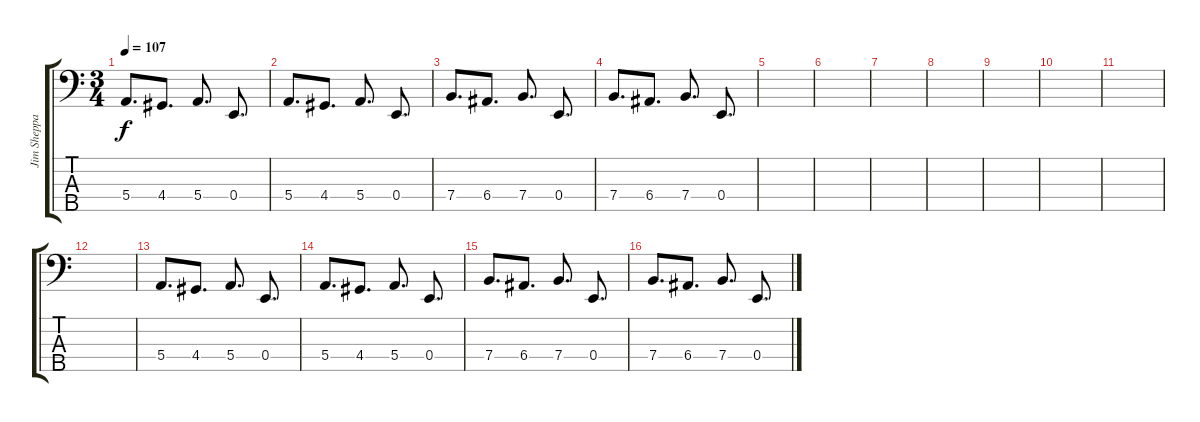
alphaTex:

\track ("Jim Sheppard" "Jim Sheppa") {instrument electricbasspick}
\staff {score tabs}
\tuning (G2 D2 A1 E1 B0) {hide}
\ts (3 4)
\tempo 107
\clef f4
\ks c
5.4.8{d dy f} 4.4.8{d} 5.4.8{d} 0.4.8{d} |
5.4.8{d} 4.4.8{d} 5.4.8{d} 0.4.8{d} |
7.4.8{d} 6.4.8{d} 7.4.8{d} 0.4.8{d} |
7.4.8{d} 6.4.8{d} 7.4.8{d} 0.4.8{d} |
|
|
|
|
|
|
|
|
5.4.8{d} 4.4.8{d} 5.4.8{d} 0.4.8{d} |
5.4.8{d} 4.4.8{d} 5.4.8{d} 0.4.8{d} |
7.4.8{d} 6.4.8{d} 7.4.8{d} 0.4.8{d} |
7.4.8{d} 6.4.8{d} 7.4.8{d} 0.4.8{d}
